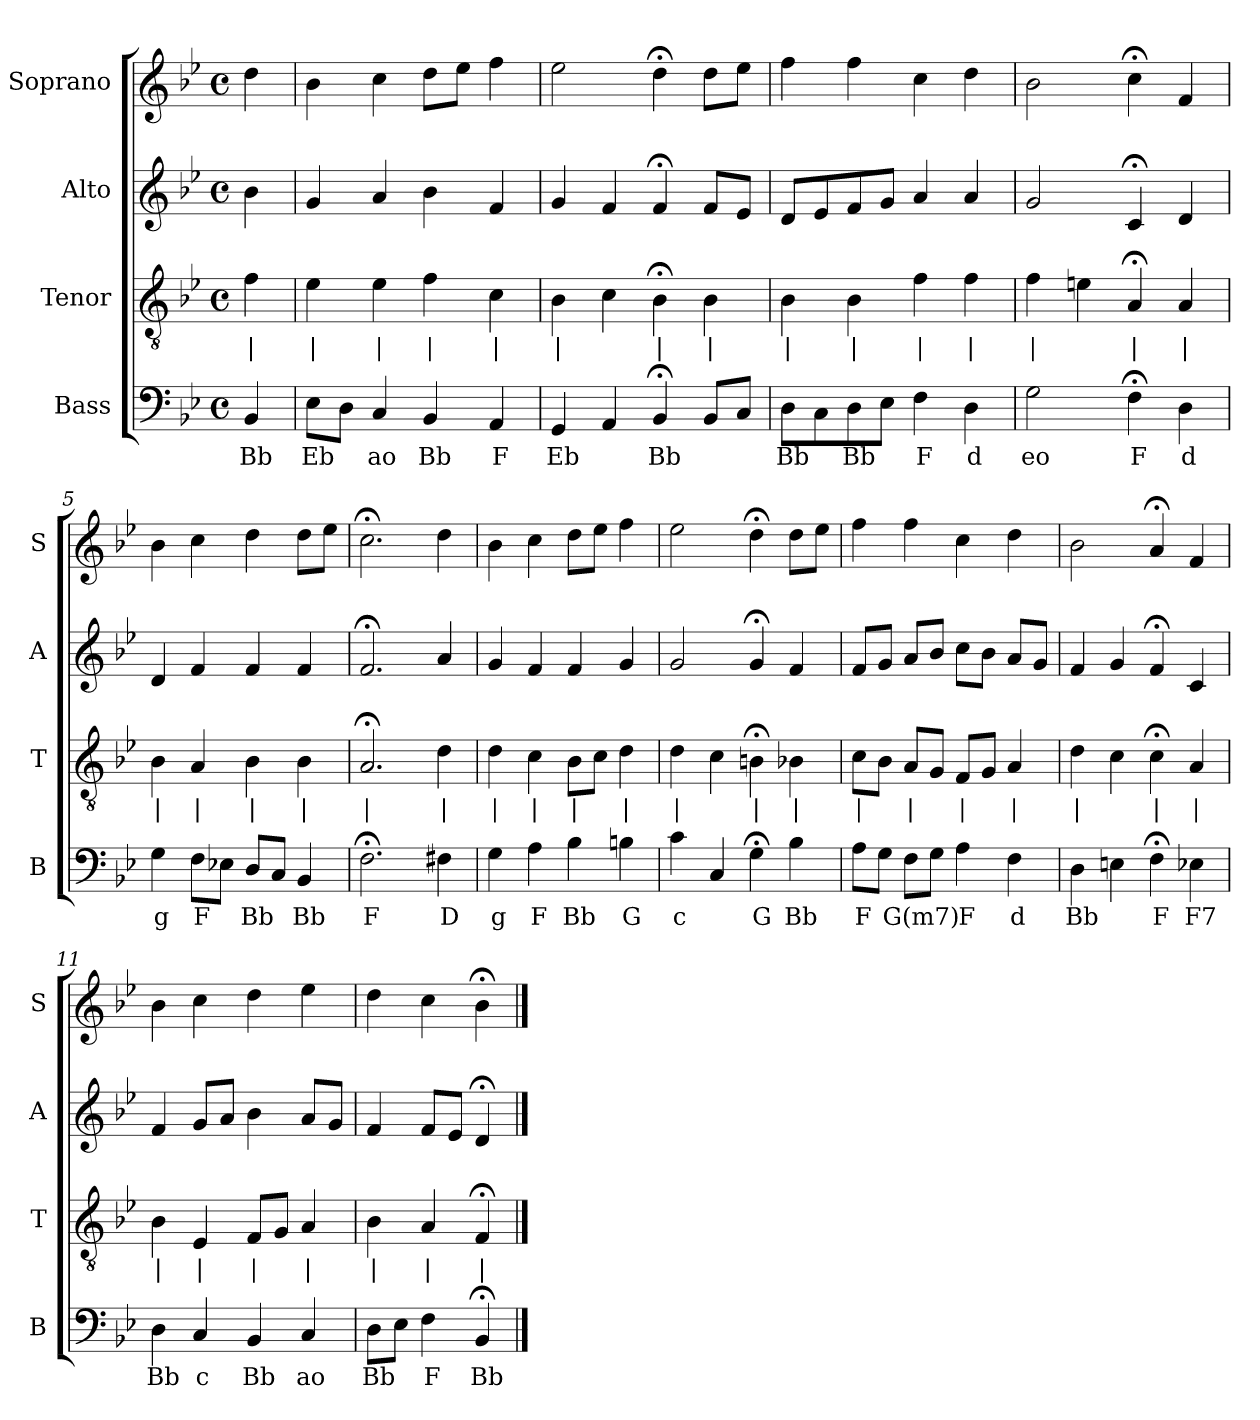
**kern	**text	**kern	**text	**kern	**kern
*part4	*part4	*part3	*part3	*part2	*part1
*staff4	*staff4	*staff3	*staff3	*staff2	*staff1
*I"Bass	*	*I"Tenor	*	*I"Alto	*I"Soprano
*I'B	*	*I'T	*	*I'A	*I'S
*clefF4	*	*clefGv2	*	*clefG2	*clefG2
*k[b-e-]	*	*k[b-e-]	*	*k[b-e-]	*k[b-e-]
*B-:	*	*B-:	*	*B-:	*B-:
*M4/4	*	*M4/4	*	*M4/4	*M4/4
*met(c)	*	*met(c)	*	*met(c)	*met(c)
*MM100	*	*MM100	*	*MM100	*MM100
=	=	=	=	=	=
4BB-	Bb	4f	|	4b-	4dd
=1	=1	=1	=1	=1	=1
8E-L	Eb	4e-	|	4g	4b-
8DJ	.	.	.	.	.
4C	ao	4e-	|	4a	4cc
4BB-	Bb	4f	|	4b-	8ddL
.	.	.	.	.	8ee-J
4AA	F	4c	|	4f	4ff
=2	=2	=2	=2	=2	=2
4GG	Eb	4B-	|	4g	2ee-
4AA	.	4c	.	4f	.
4BB-;<	Bb	4B-;<	|	4f;<	4dd;<
8BB-L	.	4B-	|	8fL	8ddL
8CJ	.	.	.	8e-J	8ee-J
=3	=3	=3	=3	=3	=3
8DL	Bb	4B-	|	8dL	4ff
8C	.	.	.	8e-	.
8D	Bb	4B-	|	8f	4ff
8E-J	.	.	.	8gJ	.
4F	F	4f	|	4a	4cc
4D	d	4f	|	4a	4dd
=4	=4	=4	=4	=4	=4
2G	eo	4f	|	2g	2b-
.	.	4en	.	.	.
4F;<	F	4A;<	|	4c;<	4cc;<
4D	d	4A	|	4d	4f
=5	=5	=5	=5	=5	=5
4G	g	4B-	|	4d	4b-
8FL	F	4A	|	4f	4cc
8E-XJ	.	.	.	.	.
8DL	Bb	4B-	|	4f	4dd
8CJ	.	.	.	.	.
4BB-	Bb	4B-	|	4f	8ddL
.	.	.	.	.	8ee-J
=6	=6	=6	=6	=6	=6
2.F;<	F	2.A;<	|	2.f;<	2.cc;<
4F#X	D	4d	|	4a	4dd
=7	=7	=7	=7	=7	=7
4G	g	4d	|	4g	4b-
4A	F	4c	|	4f	4cc
4B-	Bb	8B-L	|	4f	8ddL
.	.	8cJ	.	.	8ee-J
4Bn	G	4d	|	4g	4ff
=8	=8	=8	=8	=8	=8
4c	c	4d	|	2g	2ee-
4C	.	4c	.	.	.
4G;<	G	4Bn;<	|	4g;<	4dd;<
4B-	Bb	4B-X	|	4f	8ddL
.	.	.	.	.	8ee-J
=9	=9	=9	=9	=9	=9
8AL	F	8cL	|	8fL	4ff
8GJ	.	8B-J	.	8gJ	.
8FL	G(m7)	8AL	|	8aL	4ff
8GJ	.	8GJ	.	8b-J	.
4A	F	8FL	|	8ccL	4cc
.	.	8GJ	.	8b-J	.
4F	d	4A	|	8aL	4dd
.	.	.	.	8gJ	.
=10	=10	=10	=10	=10	=10
4D	Bb	4d	|	4f	2b-
4En	.	4c	.	4g	.
4F;<	F	4c;<	|	4f;<	4a;<
4E-X	F7	4A	|	4c	4f
=11	=11	=11	=11	=11	=11
4D	Bb	4B-	|	4f	4b-
4C	c	4E-	|	8gL	4cc
.	.	.	.	8aJ	.
4BB-	Bb	8FL	|	4b-	4dd
.	.	8GJ	.	.	.
4C	ao	4A	|	8aL	4ee-
.	.	.	.	8gJ	.
=12	=12	=12	=12	=12	=12
8DL	Bb	4B-	|	4f	4dd
8E-J	.	.	.	.	.
4F	F	4A	|	8fL	4cc
.	.	.	.	8e-J	.
4BB-;<	Bb	4F;<	|	4d;<	4b-;<
==	==	==	==	==	==
*-	*-	*-	*-	*-	*-
